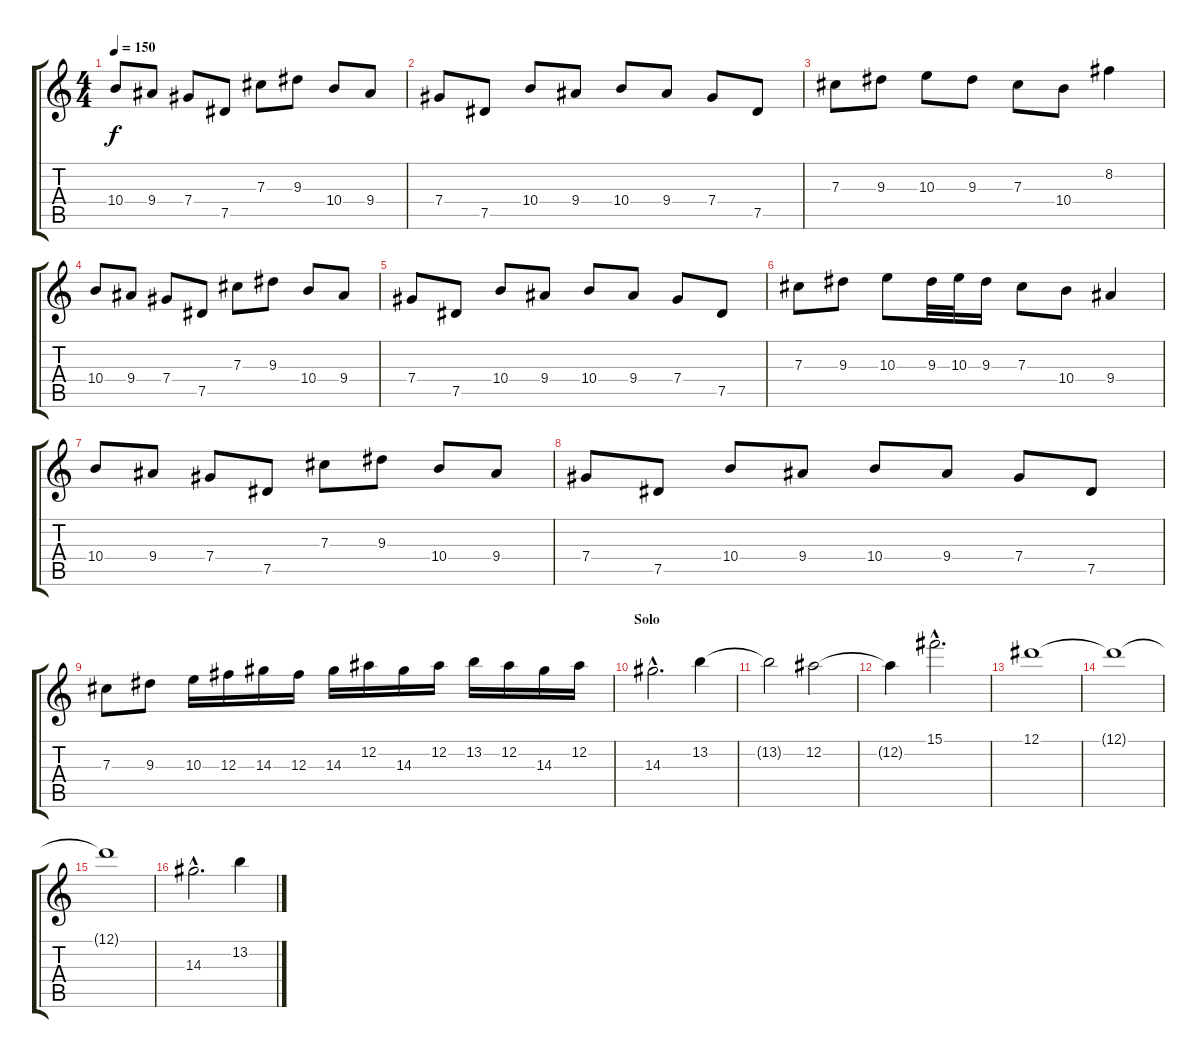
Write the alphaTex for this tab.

\track "" {instrument distortionguitar}
\staff {score tabs}
\tuning (Eb4 Bb3 Gb3 Db3 Ab2 Eb2) {hide}
\ts (4 4)
\tempo 150
\clef g2
\ks c
10.4.8{dy f} 9.4.8 7.4.8 7.5.8 7.3.8 9.3.8 10.4.8 9.4.8 |
7.4.8 7.5.8 10.4.8 9.4.8 10.4.8 9.4.8 7.4.8 7.5.8 |
7.3.8 9.3.8 10.3.8 9.3.8 7.3.8 10.4.8 8.2.4 |
10.4.8 9.4.8 7.4.8 7.5.8 7.3.8 9.3.8 10.4.8 9.4.8 |
7.4.8 7.5.8 10.4.8 9.4.8 10.4.8 9.4.8 7.4.8 7.5.8 |
7.3.8 9.3.8 10.3.8 9.3.32 10.3.32 9.3.16 7.3.8 10.4.8 9.4.4 |
10.4.8 9.4.8 7.4.8 7.5.8 7.3.8 9.3.8 10.4.8 9.4.8 |
7.4.8 7.5.8 10.4.8 9.4.8 10.4.8 9.4.8 7.4.8 7.5.8 |
7.3.8 9.3.8 10.3.16 12.3.16 14.3.16 12.3.16 14.3.16 12.2.16 14.3.16 12.2.16 13.2.16 12.2.16 14.3.16 12.2.16 |
\section ("" "Solo")
14.3{hac}.2{d} 13.2.4 |
13.2{t}.2 12.2.2 |
12.2{t}.4 15.1{hac}.2{d} |
12.1.1 |
12.1{t}.1 |
12.1{t}.1 |
14.3{hac}.2{d} 13.2.4
